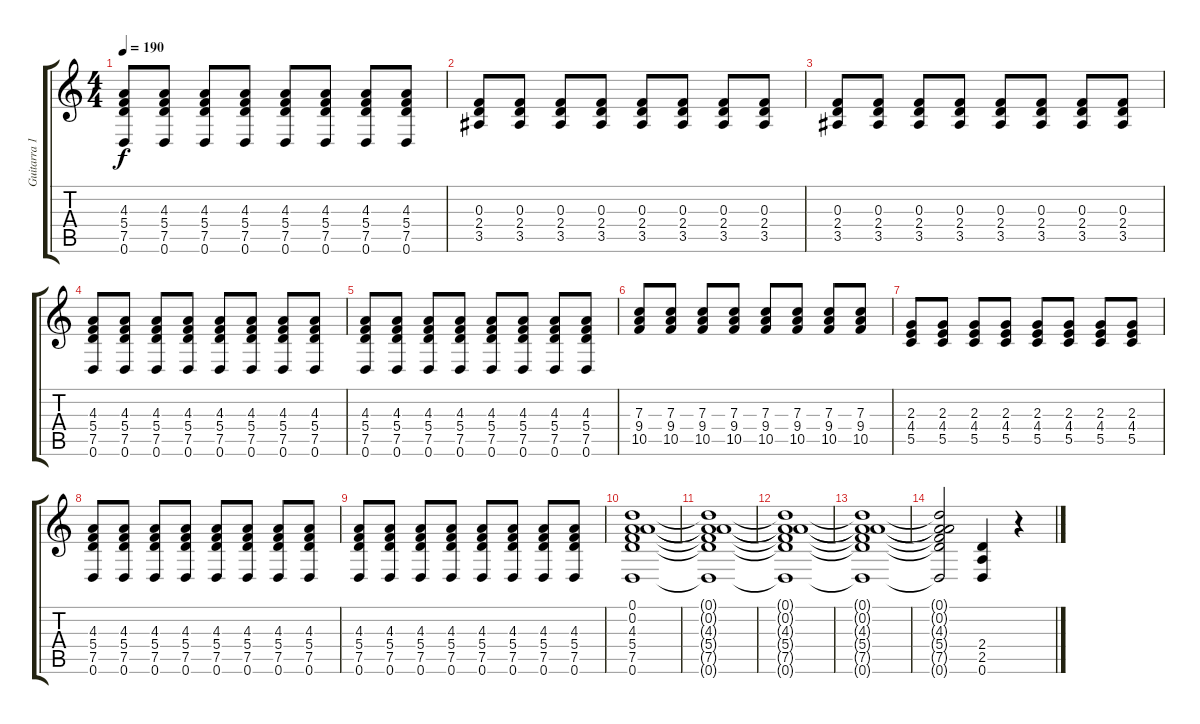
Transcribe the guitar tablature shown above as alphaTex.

\track ("Guitarra 1" "Guitarra 1") {instrument distortionguitar}
\staff {score tabs}
\tuning (D4 A3 F3 C3 G2 D2) {hide}
\ts (4 4)
\tempo 190
\clef g2
\ks c
(4.3 5.4 7.5 0.6).8{dy f} (4.3 5.4 7.5 0.6).8 (4.3 5.4 7.5 0.6).8 (4.3 5.4 7.5 0.6).8 (4.3 5.4 7.5 0.6).8 (4.3 5.4 7.5 0.6).8 (4.3 5.4 7.5 0.6).8 (4.3 5.4 7.5 0.6).8 |
(0.3 2.4 3.5).8 (0.3 2.4 3.5).8 (0.3 2.4 3.5).8 (0.3 2.4 3.5).8 (0.3 2.4 3.5).8 (0.3 2.4 3.5).8 (0.3 2.4 3.5).8 (0.3 2.4 3.5).8 |
(0.3 2.4 3.5).8 (0.3 2.4 3.5).8 (0.3 2.4 3.5).8 (0.3 2.4 3.5).8 (0.3 2.4 3.5).8 (0.3 2.4 3.5).8 (0.3 2.4 3.5).8 (0.3 2.4 3.5).8 |
(4.3 5.4 7.5 0.6).8 (4.3 5.4 7.5 0.6).8 (4.3 5.4 7.5 0.6).8 (4.3 5.4 7.5 0.6).8 (4.3 5.4 7.5 0.6).8 (4.3 5.4 7.5 0.6).8 (4.3 5.4 7.5 0.6).8 (4.3 5.4 7.5 0.6).8 |
(4.3 5.4 7.5 0.6).8 (4.3 5.4 7.5 0.6).8 (4.3 5.4 7.5 0.6).8 (4.3 5.4 7.5 0.6).8 (4.3 5.4 7.5 0.6).8 (4.3 5.4 7.5 0.6).8 (4.3 5.4 7.5 0.6).8 (4.3 5.4 7.5 0.6).8 |
(7.3 9.4 10.5).8 (7.3 9.4 10.5).8 (7.3 9.4 10.5).8 (7.3 9.4 10.5).8 (7.3 9.4 10.5).8 (7.3 9.4 10.5).8 (7.3 9.4 10.5).8 (7.3 9.4 10.5).8 |
(2.3 4.4 5.5).8 (2.3 4.4 5.5).8 (2.3 4.4 5.5).8 (2.3 4.4 5.5).8 (2.3 4.4 5.5).8 (2.3 4.4 5.5).8 (2.3 4.4 5.5).8 (2.3 4.4 5.5).8 |
(4.3 5.4 7.5 0.6).8 (4.3 5.4 7.5 0.6).8 (4.3 5.4 7.5 0.6).8 (4.3 5.4 7.5 0.6).8 (4.3 5.4 7.5 0.6).8 (4.3 5.4 7.5 0.6).8 (4.3 5.4 7.5 0.6).8 (4.3 5.4 7.5 0.6).8 |
(4.3 5.4 7.5 0.6).8 (4.3 5.4 7.5 0.6).8 (4.3 5.4 7.5 0.6).8 (4.3 5.4 7.5 0.6).8 (4.3 5.4 7.5 0.6).8 (4.3 5.4 7.5 0.6).8 (4.3 5.4 7.5 0.6).8 (4.3 5.4 7.5 0.6).8 |
(0.1 0.2 4.3 5.4 7.5 0.6).1 |
(0.1{t} 0.2{t} 4.3{t} 5.4{t} 7.5{t} 0.6{t}).1 |
(0.1{t} 0.2{t} 4.3{t} 5.4{t} 7.5{t} 0.6{t}).1 |
(0.1{t} 0.2{t} 4.3{t} 5.4{t} 7.5{t} 0.6{t}).1 |
(0.1{t} 0.2{t} 4.3{t} 5.4{t} 7.5{t} 0.6{t}).2 (2.4 2.5 0.6).4 r.4
